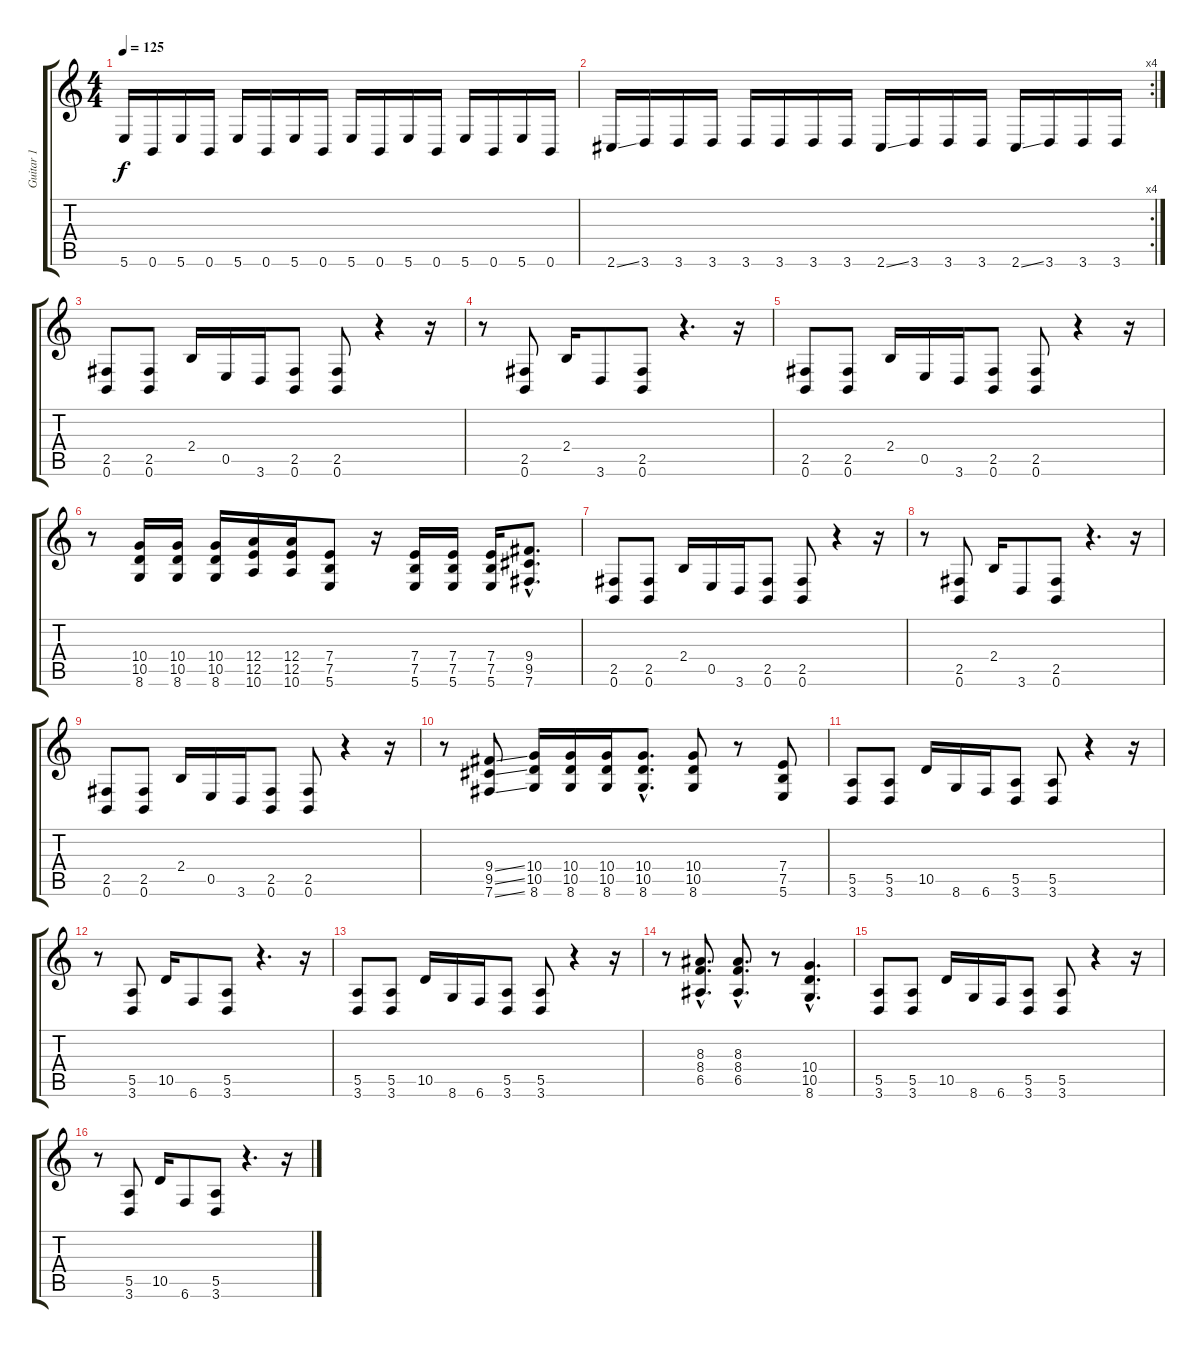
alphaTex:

\track ("Guitar 1" "Guitar 1") {instrument distortionguitar}
\staff {score tabs}
\tuning (B3 Gb3 D3 A2 E2 B1) {hide}
\ts (4 4)
\tempo 125
\clef g2
\ks c
5.6.16{dy f} 0.6.16 5.6.16 0.6.16 5.6.16 0.6.16 5.6.16 0.6.16 5.6.16 0.6.16 5.6.16 0.6.16 5.6.16 0.6.16 5.6.16 0.6.16 |
\rc 4
2.6{ss}.16 3.6.16 3.6.16 3.6.16 3.6.16 3.6.16 3.6.16 3.6.16 2.6{ss}.16 3.6.16 3.6.16 3.6.16 2.6{ss}.16 3.6.16 3.6.16 3.6.16 |
(2.5 0.6).8 (2.5 0.6).8 2.4.16 0.5.16 3.6.16 (2.5 0.6).8 (2.5 0.6).8 r.4 r.16 |
r.8 (2.5 0.6).8 2.4.16 3.6.8 (2.5 0.6).8 r.4{d} r.16 |
(2.5 0.6).8 (2.5 0.6).8 2.4.16 0.5.16 3.6.16 (2.5 0.6).8 (2.5 0.6).8 r.4 r.16 |
r.8 (10.4 10.5 8.6).16 (10.4 10.5 8.6).16 (10.4 10.5 8.6).16 (12.4 12.5 10.6).16 (12.4 12.5 10.6).16 (7.4 7.5 5.6).8 r.16 (7.4 7.5 5.6).16 (7.4 7.5 5.6).16 (7.4 7.5 5.6).16 (9.4{hac} 9.5{hac} 7.6{hac}).8{d} |
(2.5 0.6).8 (2.5 0.6).8 2.4.16 0.5.16 3.6.16 (2.5 0.6).8 (2.5 0.6).8 r.4 r.16 |
r.8 (2.5 0.6).8 2.4.16 3.6.8 (2.5 0.6).8 r.4{d} r.16 |
(2.5 0.6).8 (2.5 0.6).8 2.4.16 0.5.16 3.6.16 (2.5 0.6).8 (2.5 0.6).8 r.4 r.16 |
r.8 (9.4{ss} 9.5{ss} 7.6{ss}).8 (10.4 10.5 8.6).16 (10.4 10.5 8.6).16 (10.4 10.5 8.6).16 (10.4{hac} 10.5{hac} 8.6{hac}).8{d} (10.4 10.5 8.6).8 r.8 (7.4 7.5 5.6).8 |
(5.5 3.6).8 (5.5 3.6).8 10.5.16 8.6.16 6.6.16 (5.5 3.6).8 (5.5 3.6).8 r.4 r.16 |
r.8 (5.5 3.6).8 10.5.16 6.6.8 (5.5 3.6).8 r.4{d} r.16 |
(5.5 3.6).8 (5.5 3.6).8 10.5.16 8.6.16 6.6.16 (5.5 3.6).8 (5.5 3.6).8 r.4 r.16 |
r.8 (8.3{hac} 8.4{hac} 6.5{hac}).8{d} (8.3{hac} 8.4{hac} 6.5{hac}).8{d} r.8 (10.4{hac} 10.5{hac} 8.6{hac}).4{d} |
(5.5 3.6).8 (5.5 3.6).8 10.5.16 8.6.16 6.6.16 (5.5 3.6).8 (5.5 3.6).8 r.4 r.16 |
r.8 (5.5 3.6).8 10.5.16 6.6.8 (5.5 3.6).8 r.4{d} r.16
